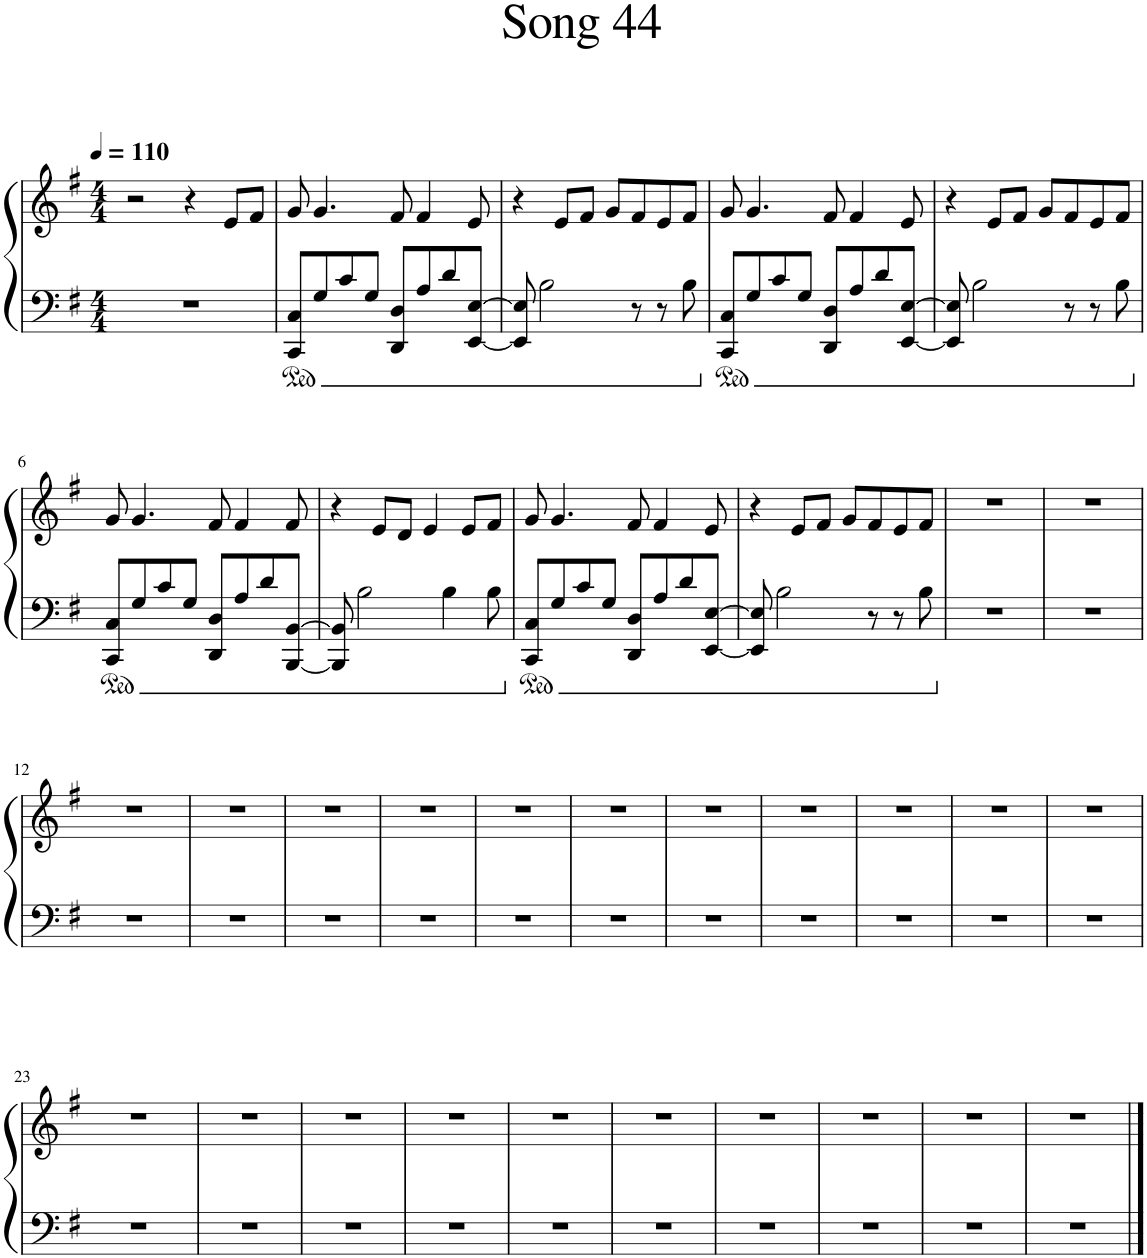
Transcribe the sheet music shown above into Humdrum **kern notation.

**kern	**kern
*part1	*part1
*staff2	*staff1
*I"Piano	*
*I'Pno.	*
*clefF4	*clefG2
*k[f#]	*k[f#]
*M4/4	*M4/4
*MM110	*MM110
=1	=1
1r	2r
.	4r
.	8e/L
.	8f#/J
=2	=2
8CC/ 8C/L	8g/
8G/	4.g/
8c/	.
8G/J	.
8DD/ 8D/L	8f#/
8A/	4f#/
8d/	.
[8EE/ [8E/J	8e/
=3	=3
8EE/] 8E/]	4r
2B\	.
.	8e/L
.	8f#/J
.	8g/L
8r	8f#/
8r	8e/
8B\	8f#/J
=4	=4
8CC/ 8C/L	8g/
8G/	4.g/
8c/	.
8G/J	.
8DD/ 8D/L	8f#/
8A/	4f#/
8d/	.
[8EE/ [8E/J	8e/
=5	=5
8EE/] 8E/]	4r
2B\	.
.	8e/L
.	8f#/J
.	8g/L
8r	8f#/
8r	8e/
8B\	8f#/J
!!LO:LB:g=z
=6	=6
8CC/ 8C/L	8g/
8G/	4.g/
8c/	.
8G/J	.
8DD/ 8D/L	8f#/
8A/	4f#/
8d/	.
[8BBB/ [8BB/J	8f#/
=7	=7
8BBB/] 8BB/]	4r
2B\	.
.	8e/L
.	8d/J
.	4e/
4B\	.
.	8e/L
8B\	8f#/J
=8	=8
8CC/ 8C/L	8g/
8G/	4.g/
8c/	.
8G/J	.
8DD/ 8D/L	8f#/
8A/	4f#/
8d/	.
[8EE/ [8E/J	8e/
=9	=9
8EE/] 8E/]	4r
2B\	.
.	8e/L
.	8f#/J
.	8g/L
8r	8f#/
8r	8e/
8B\	8f#/J
=10	=10
1r	1r
=11	=11
1r	1r
!!LO:LB:g=z
=12	=12
1r	1r
=13	=13
1r	1r
=14	=14
1r	1r
=15	=15
1r	1r
=16	=16
1r	1r
=17	=17
1r	1r
=18	=18
1r	1r
=19	=19
1r	1r
=20	=20
1r	1r
=21	=21
1r	1r
=22	=22
1r	1r
!!LO:LB:g=z
=23	=23
1r	1r
=24	=24
1r	1r
=25	=25
1r	1r
=26	=26
1r	1r
=27	=27
1r	1r
=28	=28
1r	1r
=29	=29
1r	1r
=30	=30
1r	1r
=31	=31
1r	1r
=32	=32
1r	1r
==	==
*-	*-
